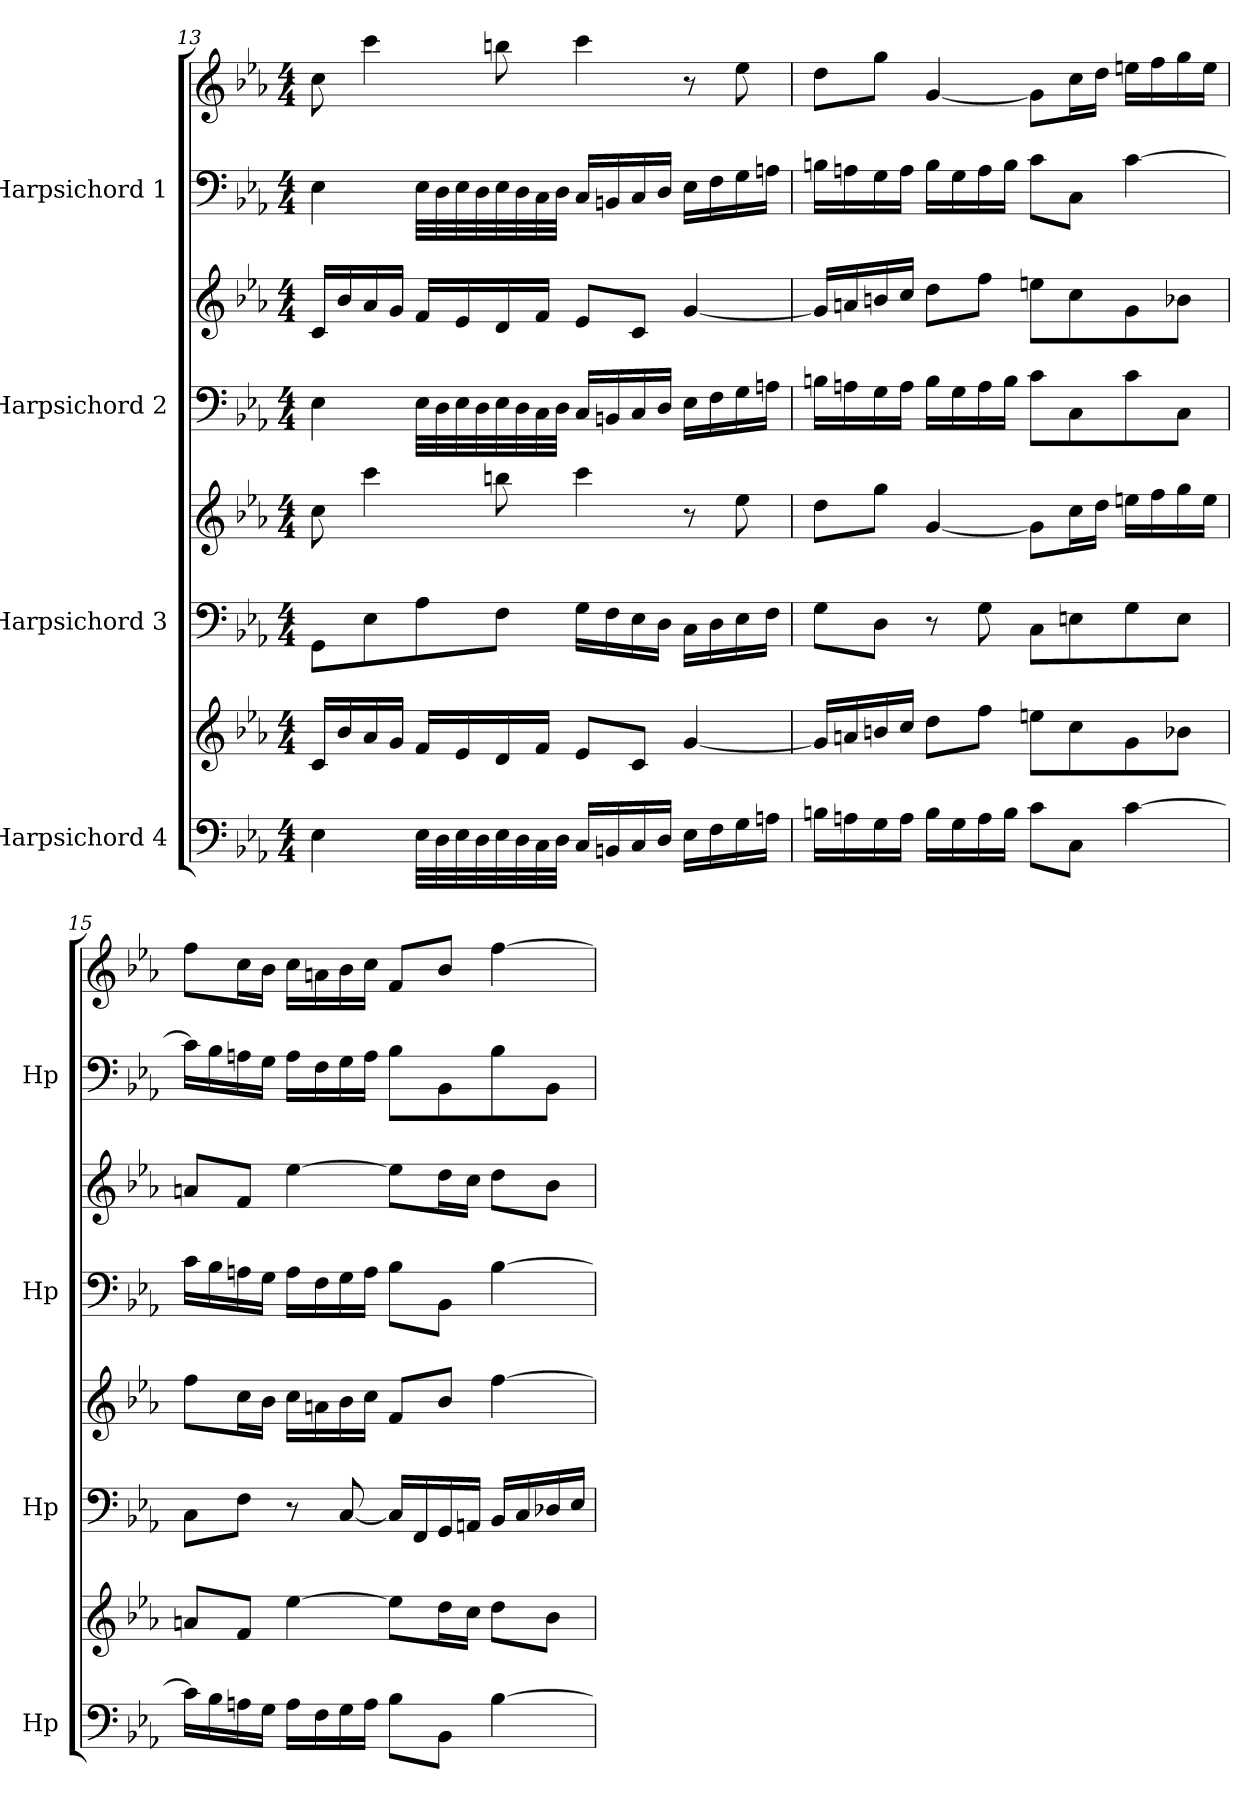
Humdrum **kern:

**kern	**kern	**kern	**kern	**kern	**kern	**kern	**kern
*part4	*part4	*part3	*part3	*part2	*part2	*part1	*part1
*staff8	*staff7	*staff6	*staff5	*staff4	*staff3	*staff2	*staff1
*I"Harpsichord 4	*	*I"Harpsichord 3	*	*I"Harpsichord 2	*	*I"Harpsichord 1	*
*I'Hp	*	*I'Hp	*	*I'Hp	*	*I'Hp	*
!!LO:PB:g=z
*clefF4	*clefG2	*clefF4	*clefG2	*clefF4	*clefG2	*clefF4	*clefG2
*k[b-e-a-]	*k[b-e-a-]	*k[b-e-a-]	*k[b-e-a-]	*k[b-e-a-]	*k[b-e-a-]	*k[b-e-a-]	*k[b-e-a-]
*M4/4	*M4/4	*M4/4	*M4/4	*M4/4	*M4/4	*M4/4	*M4/4
=13	=13	=13	=13	=13	=13	=13	=13
4E-\	16c/LL	8GG\L	8cc\	4E-\	16c/LL	4E-\	8cc\
.	16b-/	.	.	.	16b-/	.	.
.	16a-/	8E-\	4ccc\	.	16a-/	.	4ccc\
.	16g/JJ	.	.	.	16g/JJ	.	.
32E-\LLL	16f/LL	8A-\	.	32E-\LLL	16f/LL	32E-\LLL	.
32D\	.	.	.	32D\	.	32D\	.
32E-\	16e-/	.	.	32E-\	16e-/	32E-\	.
32D\	.	.	.	32D\	.	32D\	.
32E-\	16d/	8F\J	8bbn\	32E-\	16d/	32E-\	8bbn\
32D\	.	.	.	32D\	.	32D\	.
32C\	16f/JJ	.	.	32C\	16f/JJ	32C\	.
32D\JJJ	.	.	.	32D\JJJ	.	32D\JJJ	.
16C/LL	8e-/L	16G\LL	4ccc\	16C/LL	8e-/L	16C/LL	4ccc\
16BBn/	.	16F\	.	16BBn/	.	16BBn/	.
16C/	8c/J	16E-\	.	16C/	8c/J	16C/	.
16D/JJ	.	16D\JJ	.	16D/JJ	.	16D/JJ	.
16E-\LL	[4g/	16C\LL	8r	16E-\LL	[4g/	16E-\LL	8r
16F\	.	16D\	.	16F\	.	16F\	.
16G\	.	16E-\	8ee-\	16G\	.	16G\	8ee-\
16An\JJ	.	16F\JJ	.	16An\JJ	.	16An\JJ	.
=14	=14	=14	=14	=14	=14	=14	=14
16Bn\LL	16g/LL]	8G\L	8dd\L	16Bn\LL	16g/LL]	16Bn\LL	8dd\L
16An\	16an/	.	.	16An\	16an/	16An\	.
16G\	16bn/	8D\J	8gg\J	16G\	16bn/	16G\	8gg\J
16A\JJ	16cc/JJ	.	.	16A\JJ	16cc/JJ	16A\JJ	.
16B\LL	8dd\L	8r	[4g/	16B\LL	8dd\L	16B\LL	[4g/
16G\	.	.	.	16G\	.	16G\	.
16A\	8ff\J	8G\	.	16A\	8ff\J	16A\	.
16B\JJ	.	.	.	16B\JJ	.	16B\JJ	.
8c\L	8een\L	8C\L	8g\L]	8c\L	8een\L	8c\L	8g\L]
8C\J	8cc\	8En\	16cc\L	8C\	8cc\	8C\J	16cc\L
.	.	.	16dd\JJ	.	.	.	16dd\JJ
[4c\	8g\	8G\	16een\LL	8c\	8g\	[4c\	16een\LL
.	.	.	16ff\	.	.	.	16ff\
.	8b-X\J	8E\J	16gg\	8C\J	8b-X\J	.	16gg\
.	.	.	16ee\JJ	.	.	.	16ee\JJ
!!LO:PB:g=z
=15	=15	=15	=15	=15	=15	=15	=15
16c\LL]	8an/L	8C\L	8ff\L	16c\LL	8an/L	16c\LL]	8ff\L
16B-\	.	.	.	16B-\	.	16B-\	.
16An\	8f/J	8F\J	16cc\L	16An\	8f/J	16An\	16cc\L
16G\JJ	.	.	16b-\JJ	16G\JJ	.	16G\JJ	16b-\JJ
16A\LL	[4ee-\	8r	16cc\LL	16A\LL	[4ee-\	16A\LL	16cc\LL
16F\	.	.	16an\	16F\	.	16F\	16an\
16G\	.	[8C/	16b-\	16G\	.	16G\	16b-\
16A\JJ	.	.	16cc\JJ	16A\JJ	.	16A\JJ	16cc\JJ
8B-\L	8ee-\L]	16C/LL]	8f/L	8B-\L	8ee-\L]	8B-\L	8f/L
.	.	16FF/	.	.	.	.	.
8BB-\J	16dd\L	16GG/	8b-/J	8BB-\J	16dd\L	8BB-\	8b-/J
.	16cc\JJ	16AAn/JJ	.	.	16cc\JJ	.	.
[4B-\	8dd\L	16BB-/LL	[4ff\	[4B-\	8dd\L	8B-\	[4ff\
.	.	16C/	.	.	.	.	.
.	8b-\J	16D-X/	.	.	8b-\J	8BB-\J	.
.	.	16E-/JJ	.	.	.	.	.
=	=	=	=	=	=	=	=
*-	*-	*-	*-	*-	*-	*-	*-
